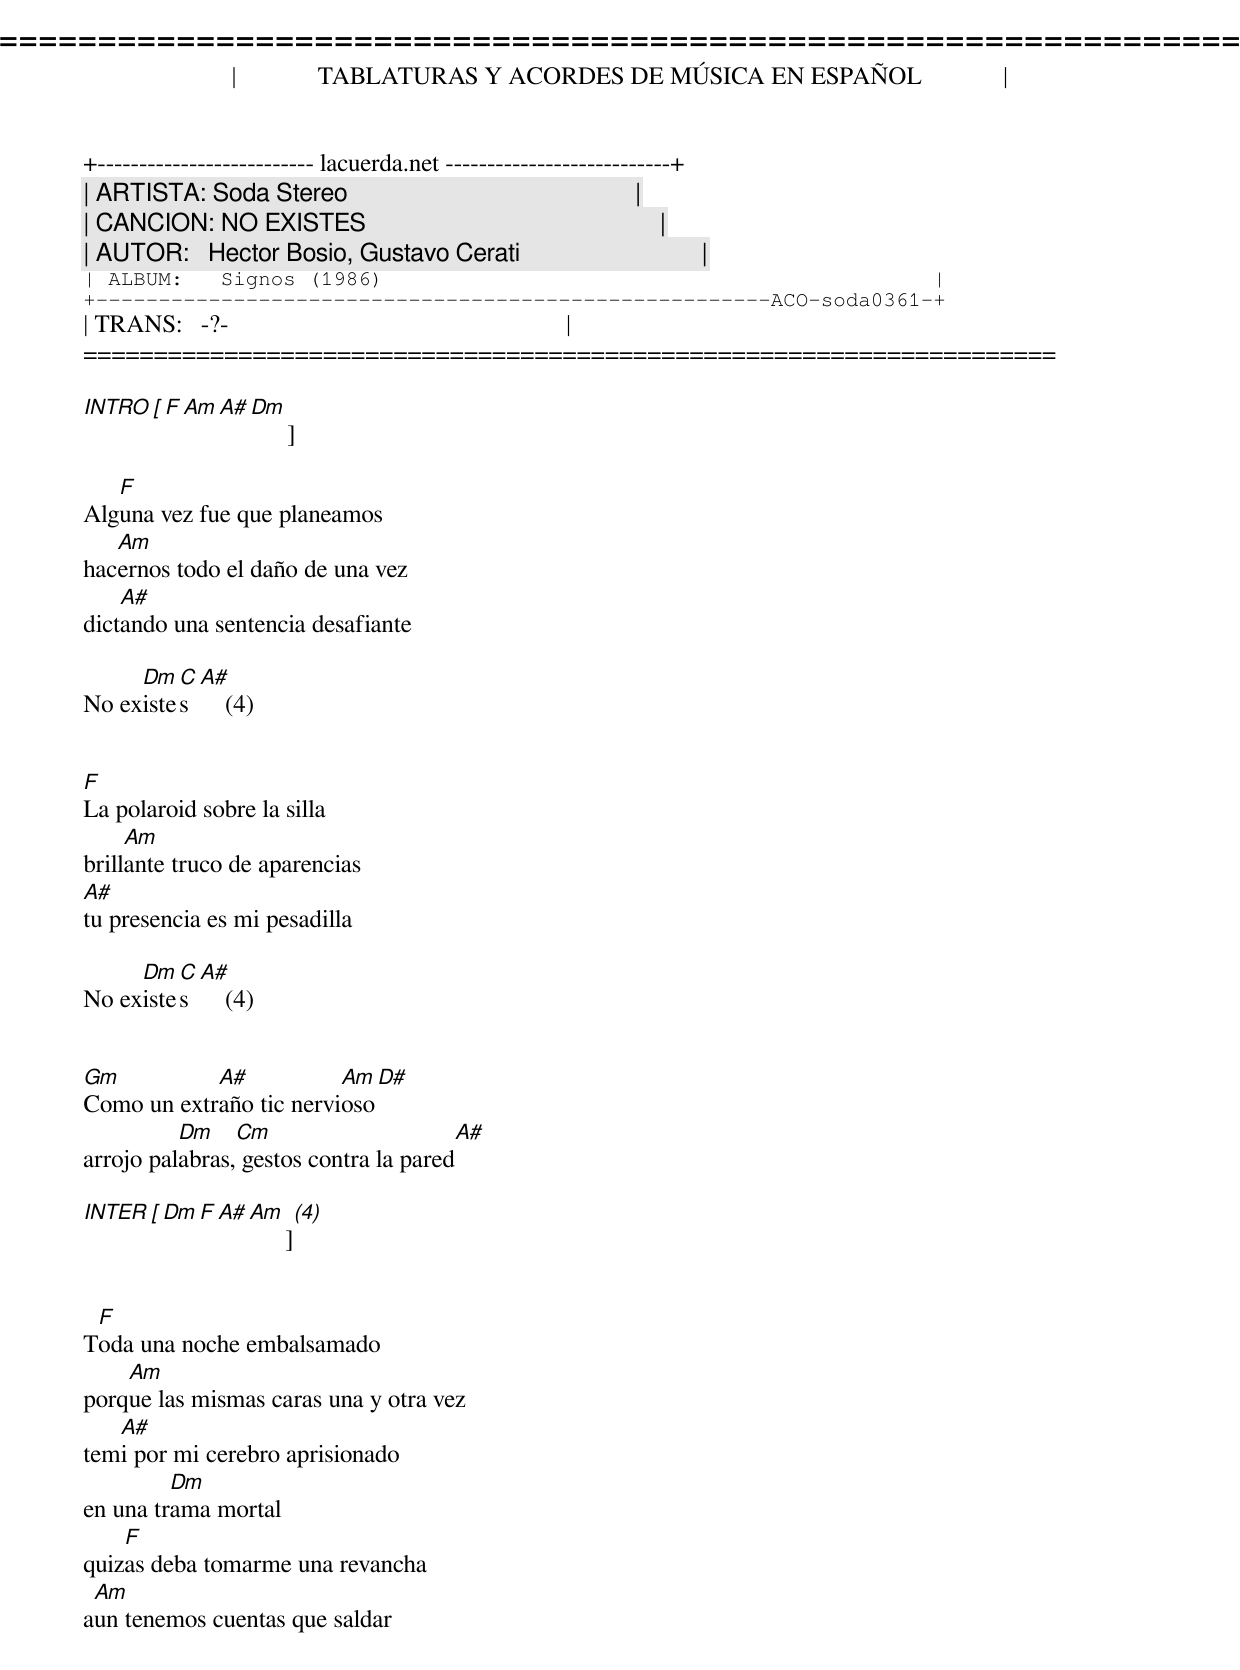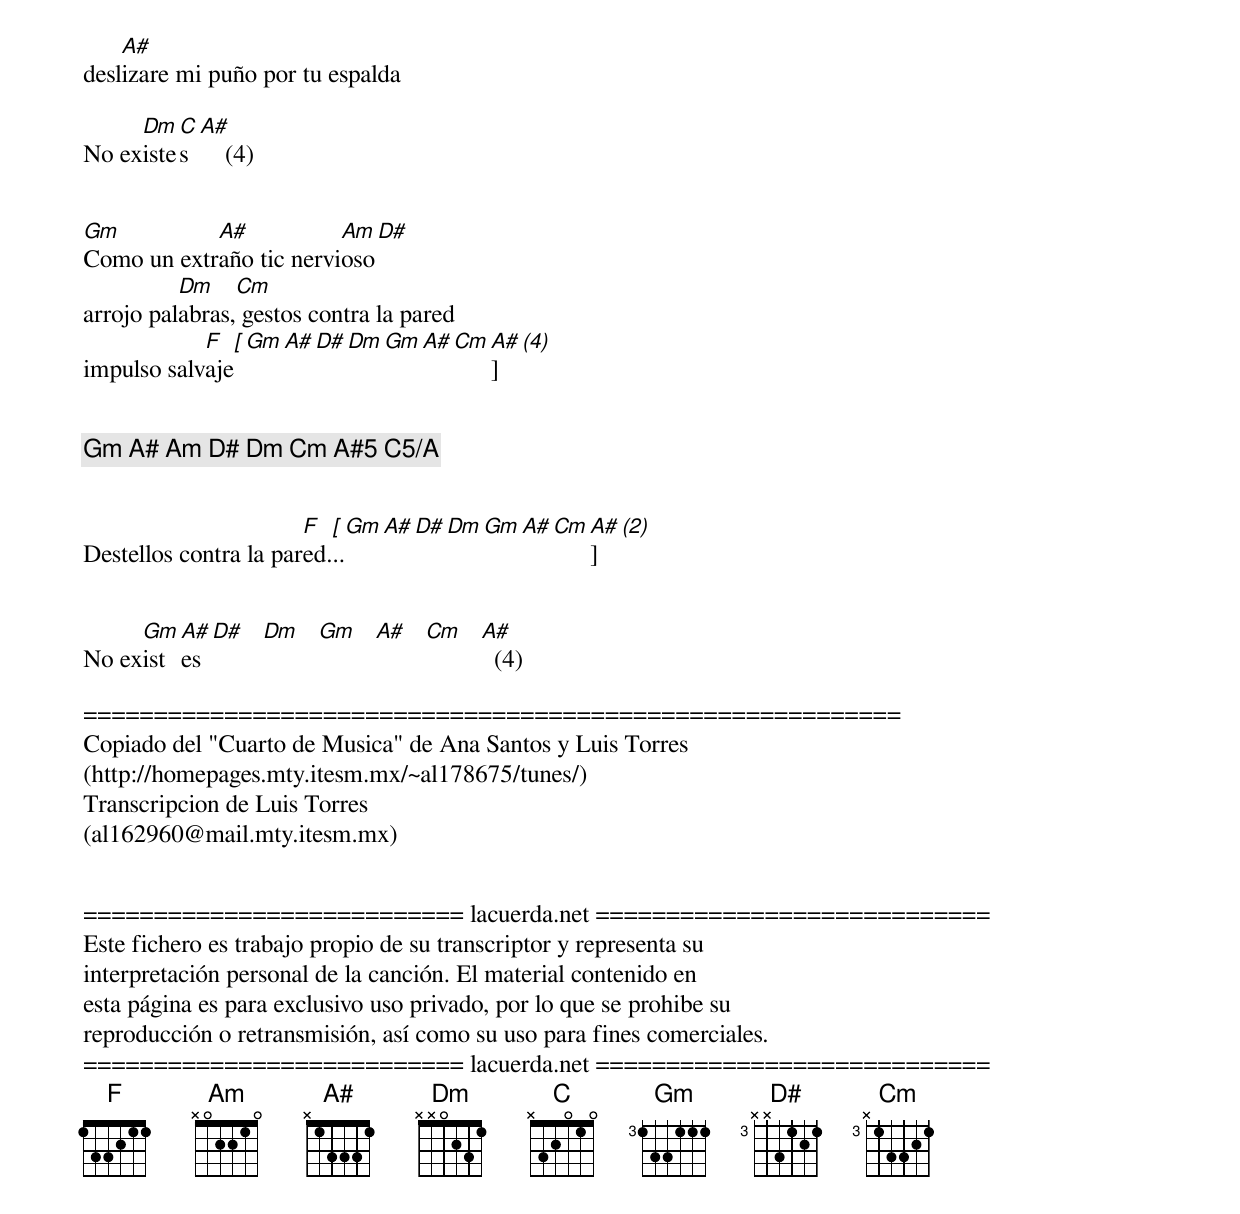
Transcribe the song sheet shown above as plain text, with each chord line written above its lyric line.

=====================================================================
|             TABLATURAS Y ACORDES DE MÚSICA EN ESPAÑOL             |
+-------------------------- lacuerda.net ---------------------------+
| ARTISTA: Soda Stereo                                              |
| CANCION: NO EXISTES                                               |
| AUTOR:   Hector Bosio, Gustavo Cerati                             |
| ALBUM:   Signos (1986)                                            |
+------------------------------------------------------ACO-soda0361-+
| TRANS:   -?-                                                      |
=====================================================================

INTRO [ F Am A# Dm ]

   F
Alguna vez fue que planeamos
   Am
hacernos todo el daño de una vez
    A#
dictando una sentencia desafiante

     Dm  C A#
No existes     (4)


F
La polaroid sobre la silla
     Am
brillante truco de aparencias
A#
tu presencia es mi pesadilla

     Dm  C A#
No existes     (4)


Gm          A#           Am  D#
Como un extraño tic nervioso
          Dm    Cm                      A#
arrojo palabras, gestos contra la pared

INTER [ Dm F A# Am ] (4)


 F
Toda una noche embalsamado
    Am
porque las mismas caras una y otra vez
   A#
temi por mi cerebro aprisionado
         Dm
en una trama mortal
    F
quizas deba tomarme una revancha
 Am
aun tenemos cuentas que saldar
    A#
deslizare mi puño por tu espalda

     Dm  C A#
No existes     (4)


Gm          A#           Am  D#
Como un extraño tic nervioso
          Dm    Cm
arrojo palabras, gestos contra la pared
            F   [ Gm A# D# Dm Gm A# Cm A#] (4)
impulso salvaje


[ Gm A# Am D# Dm Cm A#5 C5/A ]


                       F  [ Gm A# D# Dm Gm A# Cm A#] (2)
Destellos contra la pared...


     Gm A# D# Dm Gm A# Cm A#
No existes                  (4)

==========================================================
Copiado del "Cuarto de Musica" de Ana Santos y Luis Torres
(http://homepages.mty.itesm.mx/~al178675/tunes/)
Transcripcion de Luis Torres
(al162960@mail.mty.itesm.mx)


=========================== lacuerda.net ============================
Este fichero es trabajo propio de su transcriptor y representa su
interpretación personal de la canción. El material contenido en
esta página es para exclusivo uso privado, por lo que se prohibe su
reproducción o retransmisión, así como su uso para fines comerciales.
=========================== lacuerda.net ============================
